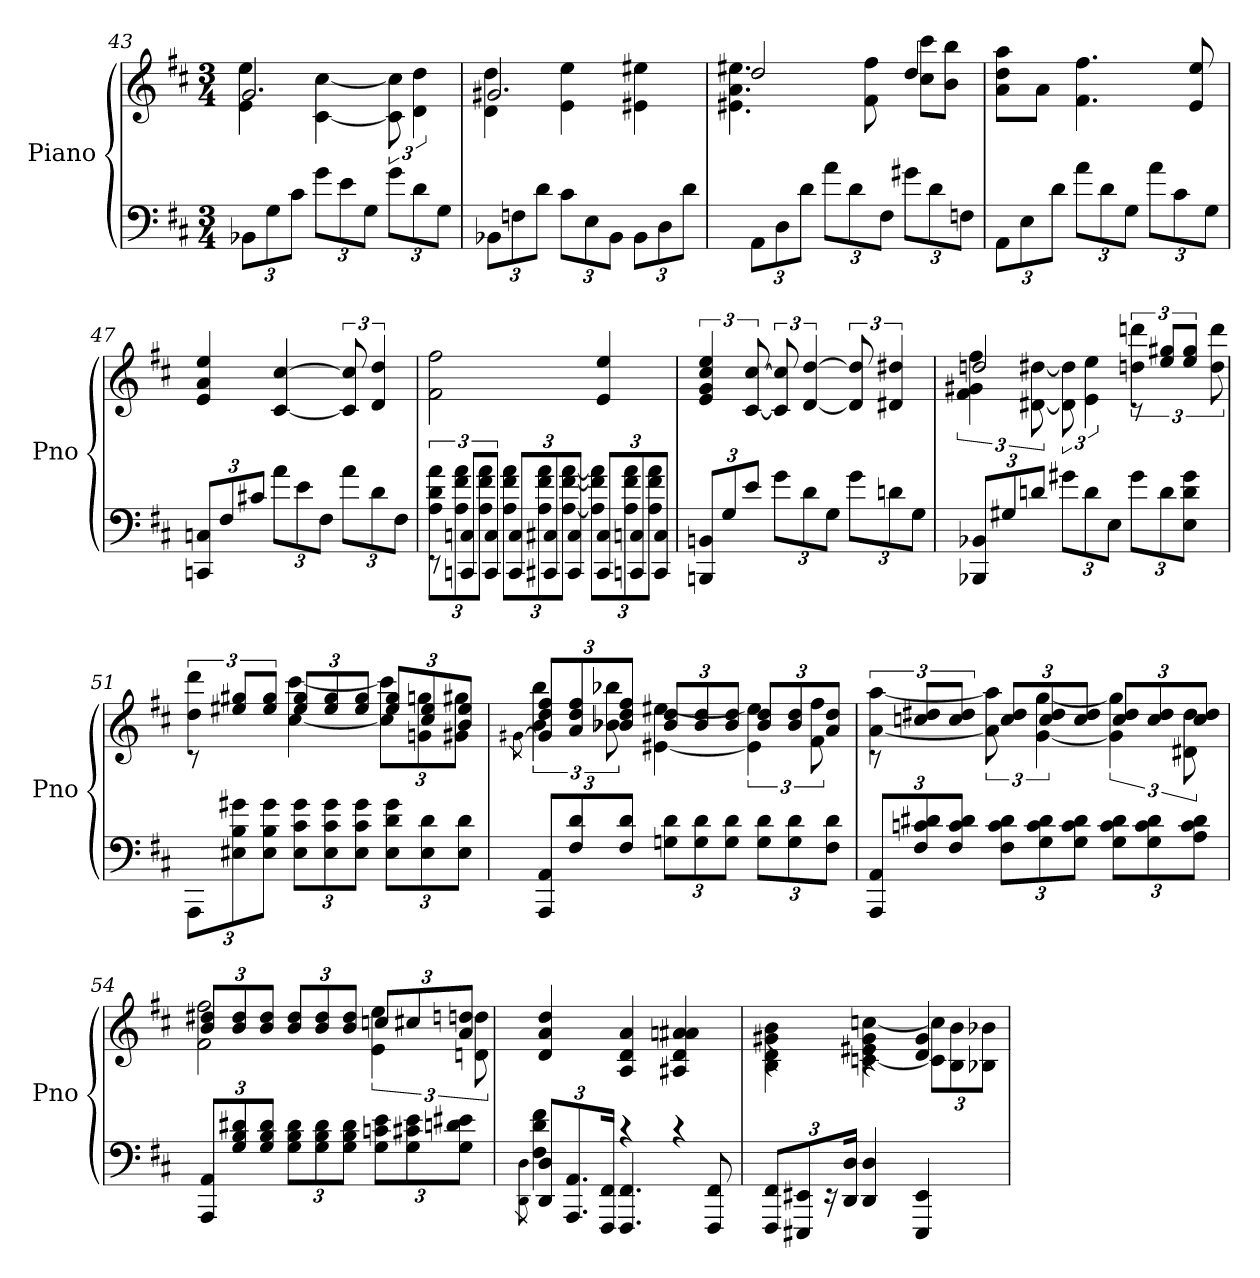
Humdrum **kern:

**kern	**kern
*part1	*part1
*staff2	*staff1
*I"Piano	*
*I'Pno	*
*clefF4	*clefG2
*k[f#c#]	*k[f#c#]
*b:	*b:
*M3/4	*M3/4
=43	=43
*	*^
12BB-XL	2.g	4e 4ee
12G	.	.
12c#J	.	.
12gL	.	[4c# [4cc#
12e	.	.
12GJ	.	.
12gL	.	12c#] 12cc#]
12d	.	6d 6dd
12GJ	.	.
=44	=44	=44
12BB-XL	2.g#X	4d 4dd
12Fn	.	.
12dJ	.	.
12c#L	.	4e 4ee
12E	.	.
12BB-J	.	.
12BB-L	.	4e#X 4ee#X
12D	.	.
12dJ	.	.
=45	=45	=45
12AAL	2dd	4.e#X 4.a 4.ee#X
12D	.	.
12dJ	.	.
12aL	.	.
12d	.	.
.	.	8f# 8ff#
12F#J	.	.
12g#XL	4dd	8cc# 8ccc#L
12d	.	.
.	.	8b 8bbJ
12FnJ	.	.
*	*v	*v
=46	=46
12AAL	8a 8dd 8aaL
12E	.
.	8aJ
12dJ	.
12aL	4.f# 4.ff#
12d	.
12GJ	.
12aL	.
12c#	.
.	8e 8ee
12GJ	.
=47	=47
12CCn 12CnL	4e 4a 4ee
12F#	.
12c#XJ	.
12aL	[4c# [4cc#
12e	.
12F#J	.
12aL	12c#] 12cc#]
12d	6d 6dd
12F#J	.
=48	=48
*^	*
12rEE	12A 12d 12aL	2f# 2ff#
12CCn 12CnL	12A 12f# 12a	.
12CC 12CJ	12A 12f# 12aJ	.
12CC 12CL	12A 12f# 12aL	.
12CC#X 12C#X	12A 12f# 12a	.
12CC# 12C#J	[12A [12f# [12aJ	.
12CC# 12C#L	12A] 12f#] 12a]L	4e 4ee
12CCn 12Cn	12A 12f# 12a	.
12CC 12CJ	12A 12f# 12aJ	.
*v	*v	*
=49	=49
12BBBn 12BBnL	6e 6g 6cc# 6ee
12G	.
12eJ	[12c# [12cc#
12gL	12c#] 12cc#]
12d	[6d [6dd
12GJ	.
12gL	12d] 12dd]
12dn	6d#X 6dd#X
12GJ	.
=50	=50
*	*^
12BBB-X 12BB-XL	2ddn	6f# 6g#X 6ff#
12G#X	.	.
12dnJ	.	[12d#X [12dd#X
12g#XL	.	12d#] 12dd#]
12d	.	6e 6ee
12EJ	.	.
12g#L	12rc	6ddn 6dddn
12d	12ee 12gg#XL	.
12E 12d 12g#J	12ee 12gg#J	12dd 12ddd
=51	=51	=51
12AAAL	12rc	4dd 4ddd
12E#X 12B 12g#X	12ee#X 12gg#XL	.
12E# 12B 12g#J	12ee# 12gg#J	.
12E# 12c# 12g#L	12ee# 12gg#L	[4cc# [4ccc#
12E# 12c# 12g#	12ee# 12gg#	.
12E# 12c# 12g#J	12ee# 12gg#J	.
12E# 12d 12g#L	12ee# 12gg#L	12cc#] 12ccc#]L
12E# 12d	12cc# 12ee#	12gn 12ggn
12E# 12dJ	12b 12ee#J	12g#X 12gg#XJ
=52	=52	=52
.	[8qg#X\	.
12AAA 12AAL	12g#] 12dd 12ff#L	6b 6bb
12F# 12d	12a 12dd 12ff#	.
12F# 12dJ	12b-X 12dd 12ff#J	12b-X 12bb-X
12Gn 12dL	12b- 12ddL	[4e#X [4ee#X
12G 12d	12b- 12dd	.
12G 12dJ	12b- 12ddJ	.
12G 12dL	12b- 12ddL	6e#] 6ee#]
12G 12d	12b- 12dd	.
12F# 12dJ	12a 12ddJ	12f# 12ff#
=53	=53	=53
12AAA 12AAL	12rc	[4a [4aa
12F# 12cn 12d#X	12ccn 12dd#XL	.
12F# 12c 12d#J	12cc 12dd#J	.
12F# 12c 12d#L	12cc 12dd#L	12a] 12aa]
12G 12c 12d#	12cc 12dd#	[6g [6gg
12G 12c 12d#J	12cc 12dd#J	.
12G 12c 12d#L	12cc 12dd#L	6g] 6gg]
12G 12c 12d#	12cc 12dd#	.
12A 12c 12d#J	12cc 12dd#J	12d#X 12dd#
=54	=54	=54
12AAA 12AAL	12b 12dd#XL	2f# 2ff#
12G 12B 12d#X	12b 12dd#	.
12G 12B 12d#J	12b 12dd#J	.
12G 12B 12d#L	12b 12dd#L	.
12G 12B 12d#	12b 12dd#	.
12G 12B 12d#J	12b 12dd#J	.
12G 12cn 12eL	12ccnL	6e 6ee
12G 12c#X 12e	12cc#X	.
12G 12dn 12e#XJ	12a 12ddnJ	12dn 12ddn
*	*v	*v
=55	=55
8qDD\ 8qD\	.
*^	*
12DD] 12D]L	4F# 4d 4f#	4d 4a 4dd
12.AAA 12.AA	.	.
24FFF# 24FF#Jk	.	.
4.FFF# 4.FF#	4rc	4A 4d 4a
.	4rc	4A#X 4d 4an 4a#X
8FFF# 8FF#	.	.
*v	*v	*
=56	=56
*	*^
12FFF# 12FF#L	4rc	4B 4d 4g#X 4b
12EEE#X 12EE#X	.	.
24r	.	.
24DD 24DJk	.	.
4DD 4D	4rc	[4cn 4e#X 4g# [4ccn
4EEE# 4EE#	4d 4g#	12c] 12cc]L
.	.	12B 12b
.	.	12B-X 12b-XJ
*	*v	*v
=	=
*-	*-
